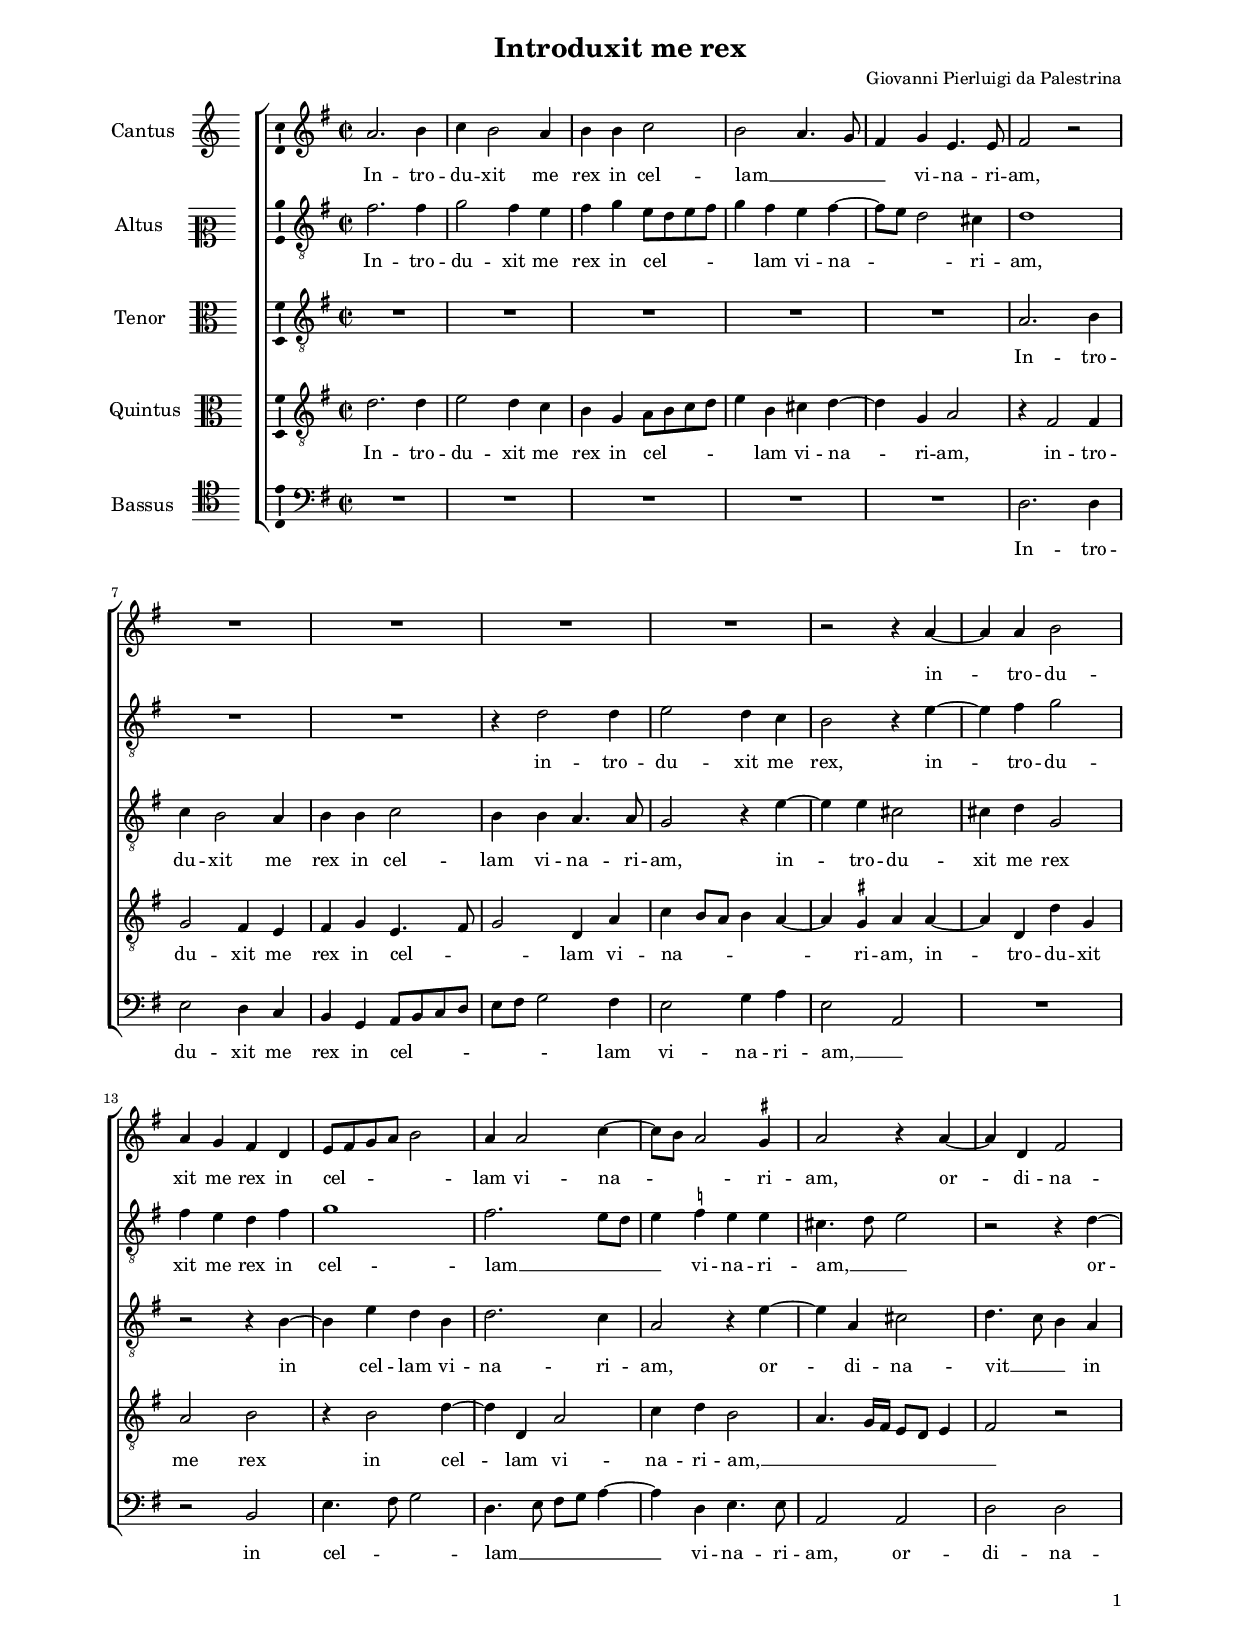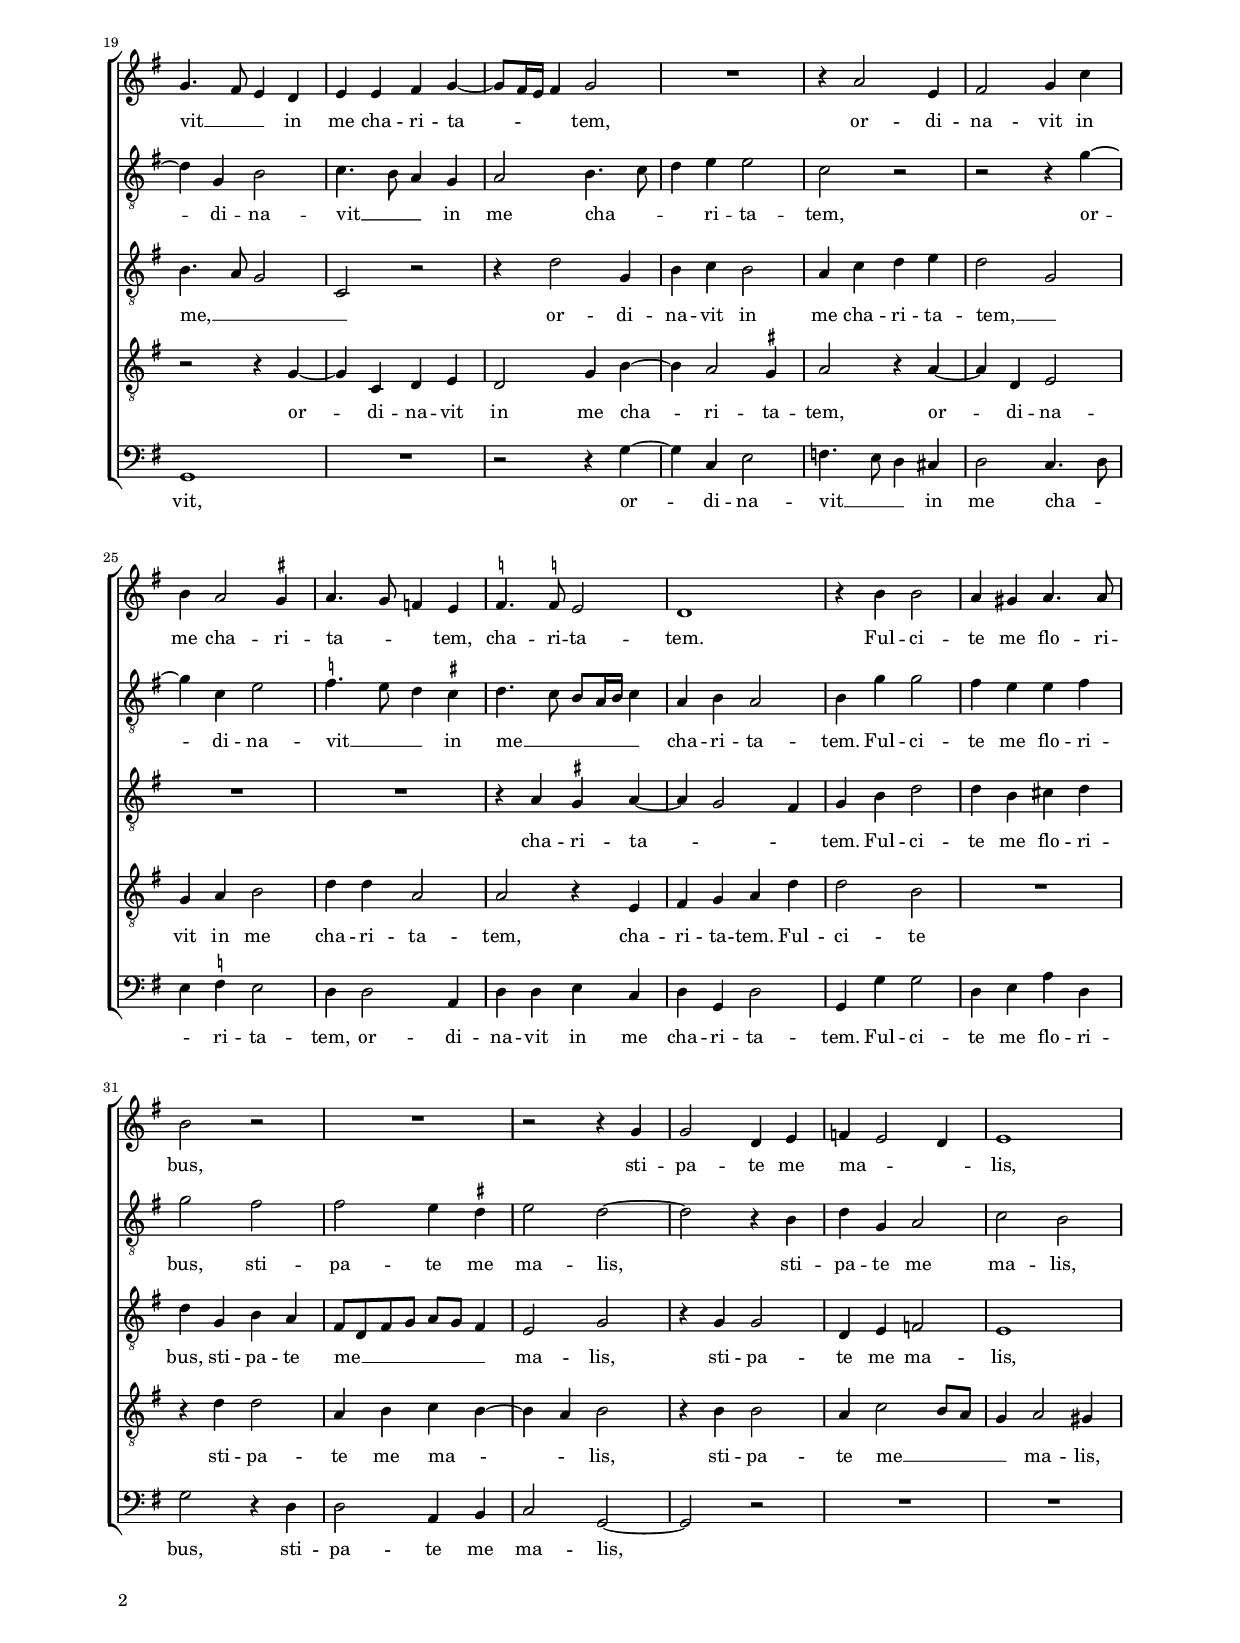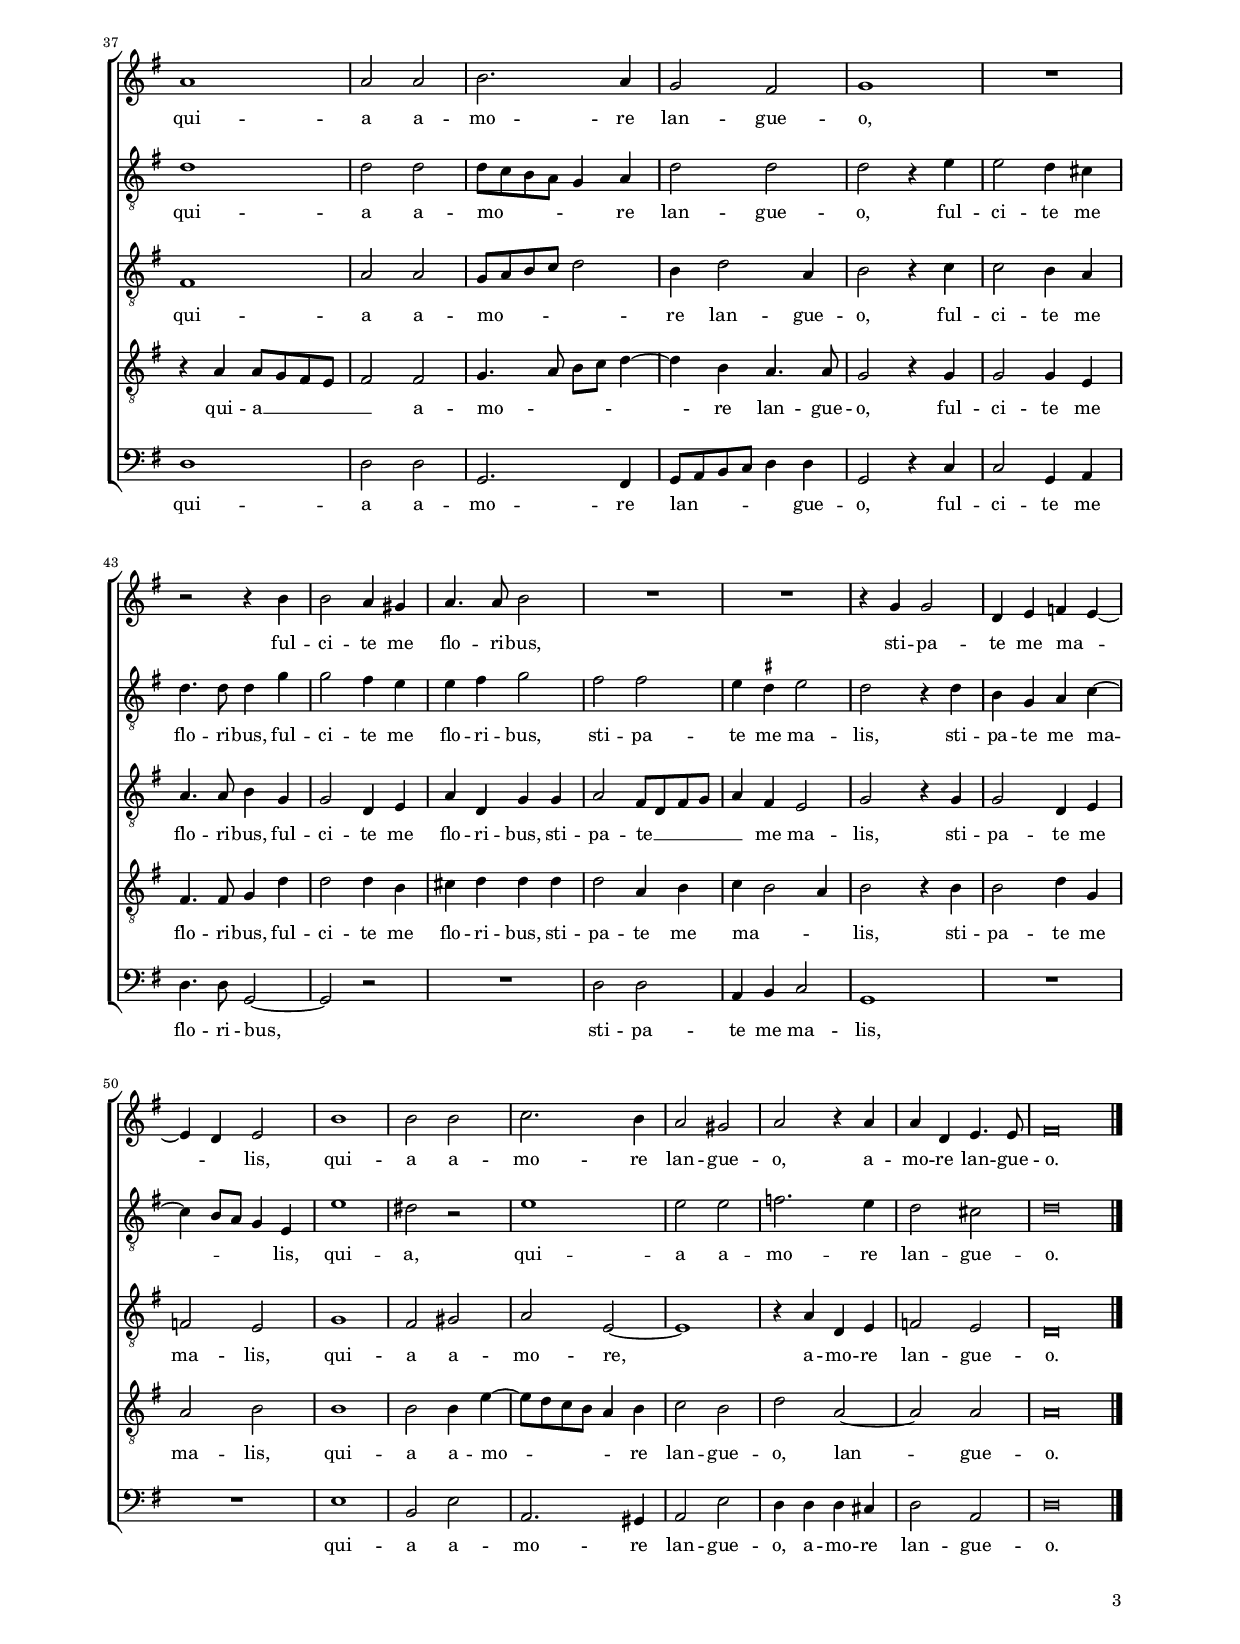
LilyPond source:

\header
{
  title="Introduxit me rex"
  composer="Giovanni Pierluigi da Palestrina"
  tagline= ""
}

\version "2.24.1"
\language deutsch
#(set-global-staff-size 15)
% #(set-default-paper-size "letter")
#(ly:set-option 'point-and-click #f)


\paper
	{
	top-margin = 1.8 \cm
	bottom-margin = 1.2 \cm
	left-margin = 2 \cm
	right-margin = 2 \cm
	ragged-bottom = ##f
	ragged-last-bottom = ##f
	print-page-number = ##f
	system-system-spacing = #'((basic-distance . 16) (minimum-distance . 14) (padding . 5) (strechability . 150))
	oddFooterMarkup=\markup   \fill-line { "" \fromproperty #'page:page-number-string }
	evenFooterMarkup=\markup  \fill-line { \fromproperty #'page:page-number-string "" }
	last-bottom-spacing = #'((basic-distance . 12) (minimum-distance . 7) (padding . 4))
	systems-per-page = 3
%	page-count = 3
%	min-systems-per-page = 3
	markup-system-spacing.basic-distance = #12
	}

	
global = {
	\key c \major
	\time 2/2
	\set Score.tempoHideNote = ##t
	\tempo 4 = 95
	\skip 1*56
	\set Score.measureLength = #(ly:make-moment 2/1)
	\skip 1*2 \bar "|."
	}

	ficta = { \once \set suggestAccidentals = ##t }

	forget = #(define-music-function (music) (ly:music?) #{
		\accidentalStyle forget
		$music
		\accidentalStyle default
		#})


incipitcantus = \markup { \score {
	{
	\set Staff.instrumentName = \markup { \fontsize #1 "Cantus" }
	\key c \major
	\clef violin
	s4 \bar ""
	}
	\layout  {
	raggedright = ##t
	indent = 1.6 \cm
	line-width = 2.4\cm
	\context { \Staff \remove Time_signature_engraver }
	\override Staff.Clef.Y-extent = #'(0 . 0)
	}} \hspace #1 }

      
incipitaltus = \markup { \score {
	{
	\set Staff.instrumentName = \markup { \fontsize #1 "Altus" }
	\key c \major
	\clef mezzosoprano
	s4 \bar ""
	}
	\layout  {
	raggedright = ##t
	indent = 1.6 \cm
	line-width = 2.4\cm
	\context { \Staff \remove Time_signature_engraver }
	\override Staff.Clef.Y-extent = #'(0 . 0)
	}} \hspace #1 }


incipittenor = \markup { \score {
	{
	\set Staff.instrumentName = \markup { \fontsize #1 "Tenor" }
	\key c \major
	\clef alto
	s4 \bar ""
	}
	\layout  {
	raggedright = ##t
	indent = 1.6 \cm
	line-width = 2.4\cm
	\context { \Staff \remove Time_signature_engraver }
	\override Staff.Clef.Y-extent = #'(0 . 0)
	}} \hspace #1 }
      
      
incipitquintus = \markup { \score {
	{
	\set Staff.instrumentName = \markup { \fontsize #1 "Quintus" }
	\key c \major
	\clef alto
	s4 \bar ""
	}
	\layout  {
	raggedright = ##t
	indent = 1.6 \cm
	line-width = 2.4\cm
	\context { \Staff \remove Time_signature_engraver }
	\override Staff.Clef.Y-extent = #'(0 . 0)
	}} \hspace #1 }
      
      
incipitbassus = \markup { \score {
	{
	\set Staff.instrumentName = \markup { \fontsize #1 "Bassus" }
	\key c \major
	\clef tenor
	s4 \bar ""
	}
	\layout  {
	raggedright = ##t
	indent = 1.6 \cm
	line-width = 2.4\cm
	\context { \Staff \remove Time_signature_engraver }
	\override Staff.Clef.Y-extent = #'(0 . 0)
	}} \hspace #1 }


cantus =  \relative c''
	{
	d2. e4
	f4 e2 d4
	e4 e f2
	e2 d4. c8
%5
	h4 c a4. a8 |
	h2 r
	R1
	R1
	R1
%10
	R1 |
	r2 r4 d~
	d4 d e2
	d4 c h g
	a8 h c d e2
%15
	d4 d2 f4~
	f8 e d2 \ficta cis4
	d2 r4 d~
	d4 g, h2
	c4. h8 a4 g
%20
	a4 a h c~ |
	c8 h16 a h4 c2
	R1
	r4 d2 a4
	h2 c4 f
%25
	e4 d2 \ficta cis4 |
	d4. c8 b4 a
	\ficta b4. \ficta b!8 a2
	g1
	r4 e' e2
%30
	d4 cis d4. d8 |
	e2 r
	R1
	r2 r4 c
	c2 g4 a
%35
	b4 a2 g4 |
	a1
	d1
	d2 d
	e2. d4
%40
	c2 h |
	c1
	R1
	r2 r4 e
	e2 d4 cis
%45
	d4. d8 e2 |
	R1
	R1
	r4 c c2
	g4 a b a~
%50
	a4 g a2 |
	e'1
	e2 e
	f2. e4
	d2 cis
%55
	d2 r4 d |
	d4 g, a4. a8
	h\breve |
	}


altus =  \relative c'
	{
	h'2. h4
	c2 h4 a
	h4 c a8 g a h
	c4 h a h~
%5
	h8 a g2 fis4 |
	g1
	R1
	R1
	r4 g2 g4
%10
	a2 g4 f |
	e2 r4 a~
	a4 h c2
	h4 a g h
	c1
%15
	h2. a8 g |
	a4 \ficta b a a
	fis4. g8 a2
	r2 r4 g~
	g4 c, e2
%20
	f4. e8 d4 c |
	d2 e4. f8
	g4 a a2
	f2 r
	r2 r4 c'~
%25
	c4 f, a2 |
	\ficta b4. a8 g4 \ficta fis
	g4. f8 e[ d16 e] f4
	d4 e d2
	e4 c'4 c2
%30
	h4 a a h |
	c2 h
	h2 a4 \ficta gis
	a2 g~
	g2 r4 e
%35
	g4 c, d2 |
	f2 e
	g1
	g2 g
	g8 f e d c4 d
%40
	g2 g |
	g2 r4 a
	a2 g4 fis
	g4. g8 g4 c
	c2 h4 a
%45
	a4 h c2 |
	h2 h
	a4 \ficta gis a2
	g2 r4 g
	e4 c d f~
%50
	f4 e8 d c4 a |
	a'1
	gis2 r
	a1
	a2 a
%55
	b2. a4 |
	g2 fis
	g\breve |
	}


tenor =  \relative c'
	{
	R1
	R1
	R1
	R1
%5
	R1 |
	d2. e4
	f4 e2 d4
	e4 e f2
	e4 e d4. d8
%10
	c2 r4 a'~ |
	a4 a fis2
	fis4 g c,2
	r2 r4 e~
	e4 a g e
%15
	g2. f4 |
	d2 r4 a'~
	a4 d, fis2
	g4. f8 e4 d
	e4. d8 c2
%20
	f,2 r |
	r4 g'2 c,4
	e4 f e2
	d4 f g a
	g2 c,
%25
	R1 |
	R1
	r4 d \ficta cis d~
	d4 c2 h4
	c4 e g2
%30
	g4 e fis g |
	g4 c, e d
	h8 g h c d c h4
	a2 c
	r4 c c2
%35
	g4 a b2 |
	a1
	h1
	d2 d
	c8 d e f g2
%40
	e4 g2 d4 |
	e2 r4 f
	f2 e4 d
	d4. d8 e4 c
	c2 g4 a
%45
	d4 g, c c |
	d2 h8 g h c
	d4 h a2
	c2 r4 c
	c2 g4 a
%50
	b2 a |
	c1
	h2 cis
	d2 a~
	a1
%55
	r4 d g, a |
	b2 a
	g\breve |
	}


quintus  =  \relative c'
	{
	g'2. g4
	a2 g4 f
	e4 c d8 e f g
	a4 e fis g~
%5
	g4 c, d2 |
	r4 h2 h4
	c2 h4 a
	h4 c a4. h8
	c2 g4 d'
%10
	f4 e8 d e4 d~ |
	d4 \ficta cis d d~
	d4 g, g' c,
	d2 e
	r4 e2 g4~
%15
	g4 g, d'2 |
	f4 g e2
	d4. c16 h a8 g a4
	h2 r
	r2 r4 c~
%20
	c4 f, g a |
	g2 c4 e~
	e4 d2 \ficta cis4
	d2 r4 d~
	d4 g, a2
%25
	c4 d e2 |
	g4 g d2
	d2 r4 a
	h4 c d g
	g2 e
%30
	R1 |
	r4 g g2
	d4 e f e~
	e4 d e2
	r4 e e2
%35
	d4 f2 e8 d |
	c4 d2 cis4
	r4 d d8 c h a
	h2 h
	c4. d8 e f g4~
%40
	g4 e d4. d8 |
	c2 r4 c
	c2 c4 a
	h4. h8 c4 g'
	g2 g4 e
%45
	fis4 g g g |
	g2 d4 e
	f4 e2 d4
	e2 r4 e
	e2 g4 c,
%50
	d2 e |
	e1
	e2 e4 a~
	a8 g f e d4 e
	f2 e
%55
	g2 d~ |
	d2 d
	d\breve |
	}


bassus  =  \relative c
	{
	R1
	R1
	R1
	R1
%5
	R1 |
	g'2. g4
	a2 g4 f
	e4 c d8 e f g
	a8 h c2 h4
%10
	a2 c4 d |
	a2 d,
	R1
	r2 e
	a4. h8 c2
%15
	g4. a8 h c d4~ |
	d4 g, a4. a8
	d,2 d
	g2 g
	c,1
%20
	R1 |
	r2 r4 c'~
	c4 f, a2
	b4. a8 g4 fis
	g2 f4. g8
%25
	a4 \ficta b a2 |
	g4 g2 d4
	g4 g a f
	g4 c, g'2
	c,4 c' c2
%30
	g4 a d g, |
	c2 r4 g
	g2 d4 e
	f2 c~
	c2 r
%35
	R1 |
	R1
	g'1
	g2 g
	c,2. h4
%40
	c8 d e f g4 g |
	c,2 r4 f
	f2 c4 d
	g4. g8 c,2~
	c2 r
%45
	R1 |
	g'2 g
	d4 e f2
	c1
	R1
%50
	R1 |
	a'1
	e2 a
	d,2. cis4
	d2 a'
%55
	g4 g g fis |
	g2 d
	g\breve |
	}


lyricscantus = \lyricmode {
	In -- tro -- du -- xit me rex in cel -- lam __ _ _ _ vi -- na -- ri -- am,
	in -- tro -- du -- xit me rex in cel -- _ _ _ _ lam vi -- na -- _ _ ri -- am,
	or -- di -- na -- vit __ _ _ in me cha -- ri -- ta -- _ _ _ tem,
	or -- di -- na -- vit in me cha -- ri -- ta -- _ _ tem,
	cha -- ri -- ta -- tem.
	Ful -- ci -- te me flo -- ri -- bus,
	sti -- pa -- te me ma -- _ _ lis,
	qui -- a a -- mo -- re lan -- gue -- o,
	ful -- ci -- te me flo -- ri -- bus,
	sti -- pa -- te me ma -- _ _ lis,
	qui -- a a -- mo -- re lan -- gue -- o,
	a -- mo -- re lan -- gue -- o.
	}


lyricsaltus = \lyricmode {
	In -- tro -- du -- xit me rex in cel -- _ _ _ _ lam vi -- na -- _ _ ri -- am,
	in -- tro -- du -- xit me rex,
	in -- tro -- du -- xit me rex in cel -- lam __ _ _ _ vi -- na -- ri -- am, __ _ _
	or -- di -- na -- vit __ _ _ in me cha -- _ _ ri -- ta -- tem,
	or -- di -- na -- vit __ _ _ in me __ _ _ _ _ _ cha -- ri -- ta -- tem.
	Ful -- ci -- te me flo -- ri -- bus,
	sti -- pa -- te me ma -- lis,
	sti -- pa -- te me ma -- lis,
	qui -- a a -- mo -- _ _ _ _ re lan -- gue -- o,
	ful -- ci -- te me flo -- ri -- bus,
	ful -- ci -- te me flo -- ri -- bus,
	sti -- pa -- te me ma -- lis,
	sti -- pa -- te me ma -- _ _ _ lis,
	qui -- a,
	qui -- a a -- mo -- re lan -- gue -- o.
	}


lyricstenor = \lyricmode {
	In -- tro -- du -- xit me rex in cel -- lam vi -- na -- ri -- am,
	in -- tro -- du -- xit me rex in cel -- lam vi -- na -- ri -- am,
	or -- di -- na -- vit __ _ _ in me, __ _ _ _
	or -- di -- na -- vit in me cha -- ri -- ta -- tem, __ _
	cha -- ri -- ta -- _ _ tem.
	Ful -- ci -- te me flo -- ri -- bus,
	sti -- pa -- te me __ _ _ _ _ _ _ ma -- lis,
	sti -- pa -- te me ma -- lis,
	qui -- a a -- mo -- _ _ _ _ re lan -- gue -- o,
	ful -- ci -- te me flo -- ri -- bus,
	ful -- ci -- te me flo -- ri -- bus,
	sti -- pa -- te __ _ _ _ _ me ma -- lis,
	sti -- pa -- te me ma -- lis,
	qui -- a a -- mo -- re,
	a -- mo -- re lan -- gue -- o.
	}


lyricsquintus = \lyricmode {
	In -- tro -- du -- xit me rex in cel -- _ _ _ _ lam vi -- na -- ri -- am,
	in -- tro -- du -- xit me rex in cel -- _ _ lam vi -- na -- _ _ _ _ ri -- am,
	in -- tro -- du -- xit me rex in cel -- lam vi -- na -- ri -- am, __ _ _ _ _ _ _ _
	or -- di -- na -- vit in me cha -- ri -- ta -- tem,
	or -- di -- na -- vit in me cha -- ri -- ta -- tem,
	cha -- ri -- ta -- tem.
	Ful -- ci -- te
	sti -- pa -- te me ma -- _ _ lis,
	sti -- pa -- te me __ _ _ _ ma -- lis,
	qui -- a __ _ _ _ _ a -- mo -- _ _ _ _ re lan -- gue -- o,
	ful -- ci -- te me flo -- ri -- bus,
	ful -- ci -- te me flo -- ri -- bus,
	sti -- pa -- te me ma -- _ _ lis,
	sti -- pa -- te me ma -- lis,
	qui -- a a -- mo -- _ _ _ _ re lan -- gue -- o,
	lan -- gue -- o.
	}


lyricsbassus = \lyricmode {
	In -- tro -- du -- xit me rex in cel -- _ _ _ _ _ _ lam vi -- na -- ri -- am, __ _
	in cel -- _ _ lam __ _ _ _ _ vi -- na -- ri -- am,
	or -- di -- na -- vit,
	or -- di -- na -- vit __ _ _ in me cha -- _ _ ri -- ta -- tem,
	or -- di -- na -- vit in me cha -- ri -- ta -- tem.
	Ful -- ci -- te me flo -- ri -- bus,
	sti -- pa -- te me ma -- lis,
	qui -- a a -- mo -- re lan -- _ _ _ _ gue -- o,
	ful -- ci -- te me flo -- ri -- bus,
	sti -- pa -- te me ma -- lis,
	qui -- a a -- mo -- re lan -- gue -- o,
	a -- mo -- re lan -- gue -- o.
	}


\score
{  
	\transpose c g, {
	\new ChoirStaff \with { \override StaffGrouper.staff-staff-spacing.basic-distance = #12 }
	<<

	\new Staff << \global
	\new Voice="v1" {
		\set Staff.instrumentName=\incipitcantus
%		\set Staff.instrumentName= "S"
		\set Staff.midiInstrument = "reed organ"
		\clef violin
		\cantus }
	\new Lyrics \lyricsto "v1" {\lyricscantus }
	>>


	\new Staff << \global
	\new Voice="v2" {
		\set Staff.instrumentName=\incipitaltus
%		\set Staff.instrumentName= "A"
		\set Staff.midiInstrument = "reed organ"
		\clef "G_8" % violin
		\altus}
	\new Lyrics \lyricsto "v2" {\lyricsaltus }
	>>


	\new Staff << \global
	\new Voice="v3" {
		\set Staff.instrumentName=\incipittenor
%		\set Staff.instrumentName= "T"
		\set Staff.midiInstrument = "reed organ"
		\clef "G_8"
		\tenor }
	\new Lyrics \lyricsto "v3" {\lyricstenor }
	>>


	\new Staff << \global
	\new Voice="v5" {
		\set Staff.instrumentName=\incipitquintus
%		\set Staff.instrumentName= "Q"
		\set Staff.midiInstrument = "reed organ"
		\clef "G_8"
		\quintus}
	\new Lyrics \lyricsto "v5" {\lyricsquintus }
	>>


	\new Staff << \global
	\new Voice="v4" {
		\set Staff.instrumentName=\incipitbassus
%		\set Staff.instrumentName= "B"
		\set Staff.midiInstrument = "reed organ"
		\clef bass 
		\bassus }
	\new Lyrics \lyricsto "v4" {\lyricsbassus}
	>>

	>>
	} % transpose

	\layout
	{
	indent = 2.5\cm
	\context { \Lyrics \override VerticalAxisGroup.nonstaff-relatedstaff-spacing.padding = #1.4 }
%	\context { \Lyrics \override LyricText.font-size = #1 }
	\context { \Staff \override TimeSignature.break-visibility = #end-of-line-invisible }
	\context { \Staff \consists Ambitus_engraver }
	\context { \Score \override BarNumber.padding = #2 }
	\context { \Voice \override NoteHead.style = #'baroque }
	}

\midi
	{
	
	}

}


% EOF
